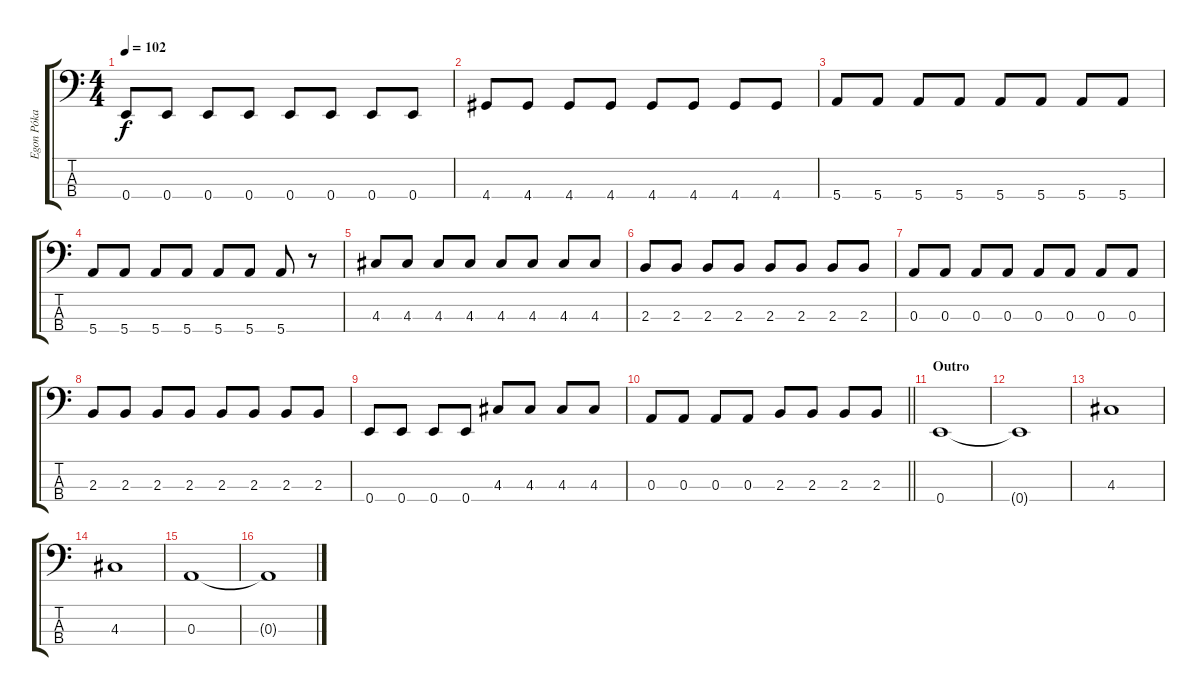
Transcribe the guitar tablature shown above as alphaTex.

\track ("Egon Póka - Bass" "Egon Póka ") {instrument electricbassfinger}
\staff {score tabs}
\tuning (G2 D2 A1 E1) {hide}
\ts (4 4)
\tempo 102
\clef f4
\ks c
0.4.8{dy f} 0.4.8 0.4.8 0.4.8 0.4.8 0.4.8 0.4.8 0.4.8 |
4.4.8 4.4.8 4.4.8 4.4.8 4.4.8 4.4.8 4.4.8 4.4.8 |
5.4.8 5.4.8 5.4.8 5.4.8 5.4.8 5.4.8 5.4.8 5.4.8 |
5.4.8 5.4.8 5.4.8 5.4.8 5.4.8 5.4.8 5.4.8 r.8 |
4.3.8 4.3.8 4.3.8 4.3.8 4.3.8 4.3.8 4.3.8 4.3.8 |
2.3.8 2.3.8 2.3.8 2.3.8 2.3.8 2.3.8 2.3.8 2.3.8 |
0.3.8 0.3.8 0.3.8 0.3.8 0.3.8 0.3.8 0.3.8 0.3.8 |
2.3.8 2.3.8 2.3.8 2.3.8 2.3.8 2.3.8 2.3.8 2.3.8 |
0.4.8 0.4.8 0.4.8 0.4.8 4.3.8 4.3.8 4.3.8 4.3.8 |
\barLineRight lightlight
0.3.8 0.3.8 0.3.8 0.3.8 2.3.8 2.3.8 2.3.8 2.3.8 |
\section ("" "Outro")
0.4.1 |
0.4{t}.1 |
4.3.1 |
4.3.1 |
0.3.1 |
0.3{t}.1
